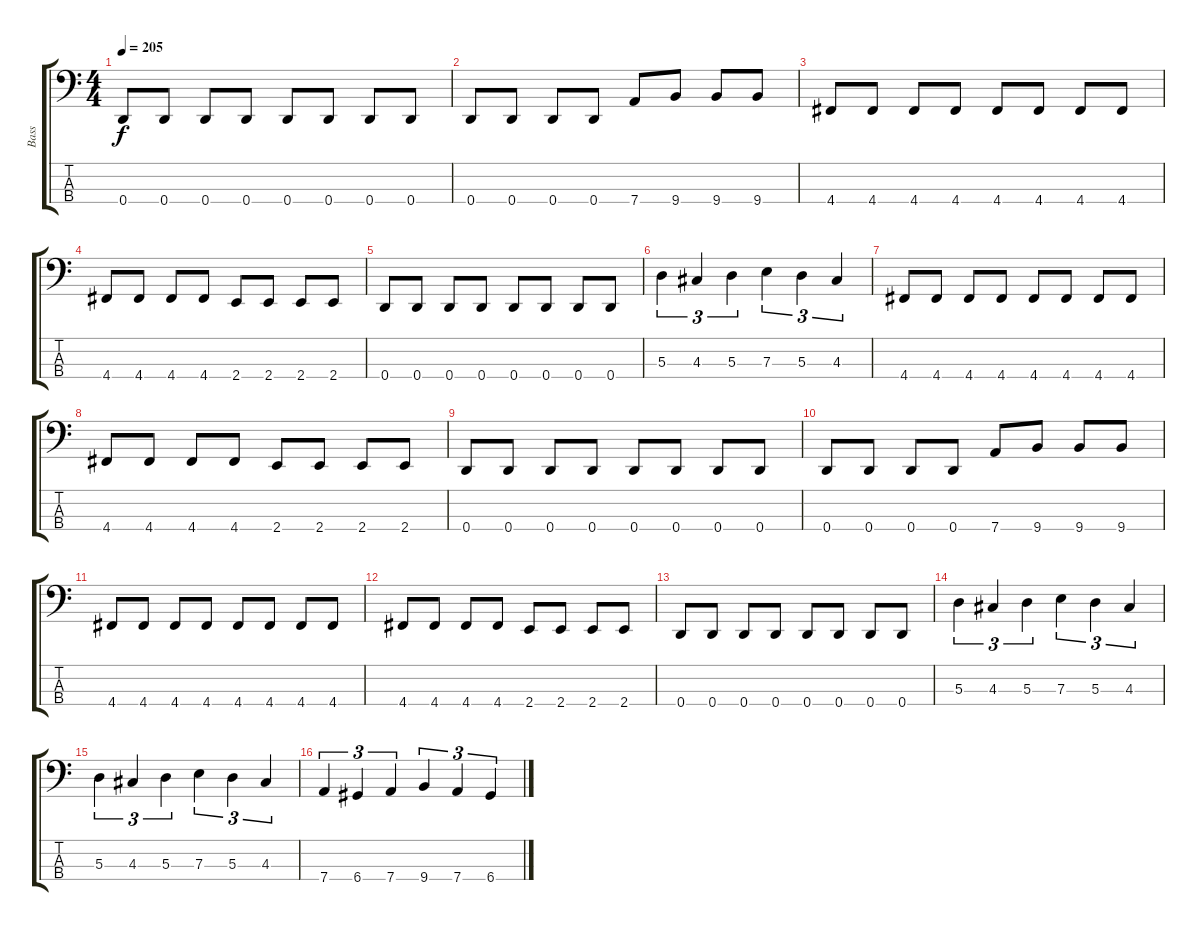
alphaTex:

\track ("Bass" "Bass") {instrument electricbasspick}
\staff {score tabs}
\tuning (G2 D2 A1 D1) {hide}
\ts (4 4)
\tempo 205
\clef f4
\ks c
0.4.8{dy f} 0.4.8 0.4.8 0.4.8 0.4.8 0.4.8 0.4.8 0.4.8 |
0.4.8 0.4.8 0.4.8 0.4.8 7.4.8 9.4.8 9.4.8 9.4.8 |
4.4.8 4.4.8 4.4.8 4.4.8 4.4.8 4.4.8 4.4.8 4.4.8 |
4.4.8 4.4.8 4.4.8 4.4.8 2.4.8 2.4.8 2.4.8 2.4.8 |
0.4.8 0.4.8 0.4.8 0.4.8 0.4.8 0.4.8 0.4.8 0.4.8 |
5.3.4{tu (3 2)} 4.3.4{tu (3 2)} 5.3.4{tu (3 2)} 7.3.4{tu (3 2)} 5.3.4{tu (3 2)} 4.3.4{tu (3 2)} |
4.4.8 4.4.8 4.4.8 4.4.8 4.4.8 4.4.8 4.4.8 4.4.8 |
4.4.8 4.4.8 4.4.8 4.4.8 2.4.8 2.4.8 2.4.8 2.4.8 |
0.4.8 0.4.8 0.4.8 0.4.8 0.4.8 0.4.8 0.4.8 0.4.8 |
0.4.8 0.4.8 0.4.8 0.4.8 7.4.8 9.4.8 9.4.8 9.4.8 |
4.4.8 4.4.8 4.4.8 4.4.8 4.4.8 4.4.8 4.4.8 4.4.8 |
4.4.8 4.4.8 4.4.8 4.4.8 2.4.8 2.4.8 2.4.8 2.4.8 |
0.4.8 0.4.8 0.4.8 0.4.8 0.4.8 0.4.8 0.4.8 0.4.8 |
5.3.4{tu (3 2)} 4.3.4{tu (3 2)} 5.3.4{tu (3 2)} 7.3.4{tu (3 2)} 5.3.4{tu (3 2)} 4.3.4{tu (3 2)} |
5.3.4{tu (3 2)} 4.3.4{tu (3 2)} 5.3.4{tu (3 2)} 7.3.4{tu (3 2)} 5.3.4{tu (3 2)} 4.3.4{tu (3 2)} |
7.4.4{tu (3 2)} 6.4.4{tu (3 2)} 7.4.4{tu (3 2)} 9.4.4{tu (3 2)} 7.4.4{tu (3 2)} 6.4.4{tu (3 2)}
